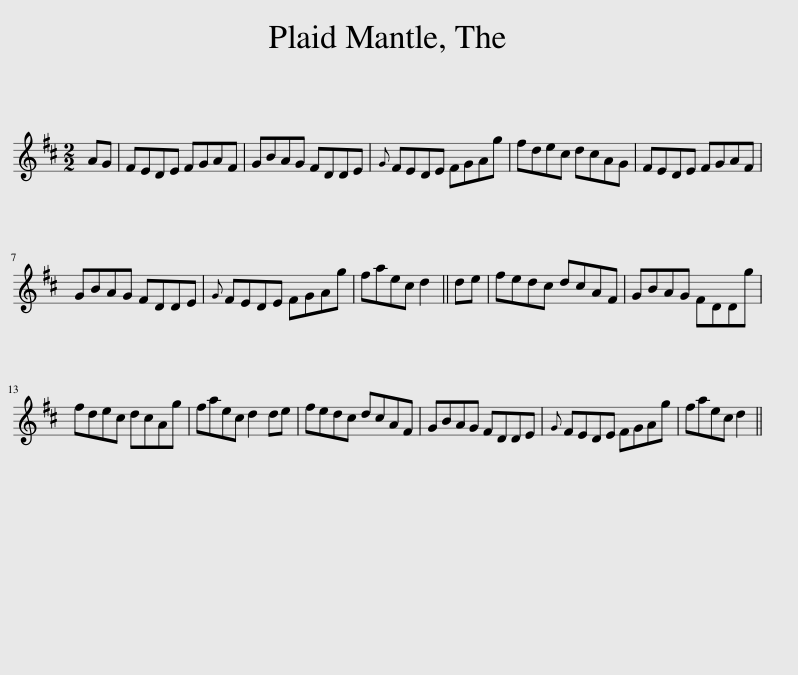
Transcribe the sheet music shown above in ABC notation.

X:1
L:1/8
M:2/2
I:linebreak $
K:D
V:1 treble
V:1
 AG | FEDE FGAF | GBAG FDDE |{G} FEDE FGAg | fdec dcAG | %5
 FEDE FGAF |$ GBAG FDDE |{G} FEDE FGAg | faec d2 || de | %10
 fedc dcAF | GBAG FDDg |$ fdec dcAg | faec d2 de | fedc dcAF | %15
 GBAG FDDE |{G} FEDE FGAg | faec d2 || %18
